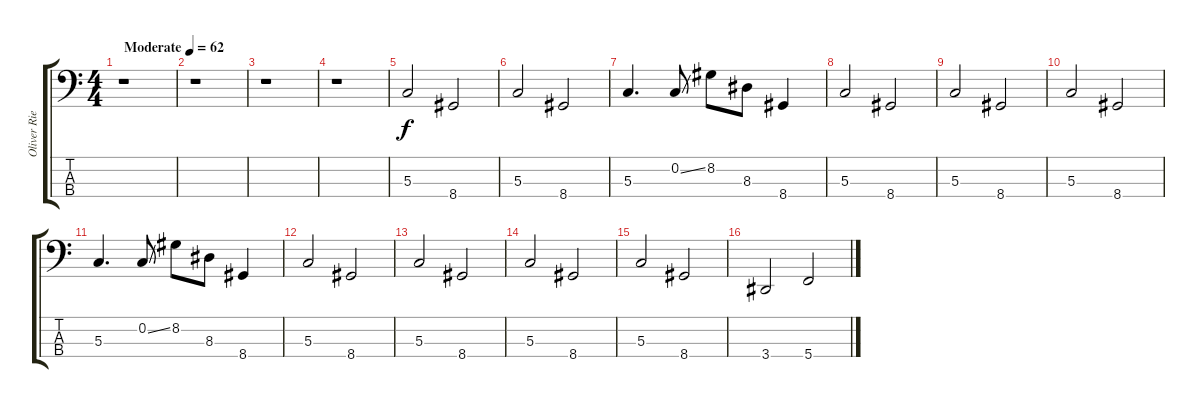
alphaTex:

\track ("Oliver Riedel" "Oliver Rie") {instrument electricbassfinger}
\staff {score tabs}
\tuning (F2 C2 G1 C1) {hide}
\ts (4 4)
\tempo (62 "Moderate")
\clef f4
\ks c
r.1{dy f instrument electricbassfinger} |
r.1 |
r.1 |
r.1 |
5.3.2 8.4.2 |
5.3.2 8.4.2 |
5.3.4{d} 0.2{ss}.8 8.2.8 8.3.8 8.4.4 |
5.3.2 8.4.2 |
5.3.2 8.4.2 |
5.3.2 8.4.2 |
5.3.4{d} 0.2{ss}.8 8.2.8 8.3.8 8.4.4 |
5.3.2 8.4.2 |
5.3.2 8.4.2 |
5.3.2 8.4.2 |
5.3.2 8.4.2 |
3.4.2 5.4.2
